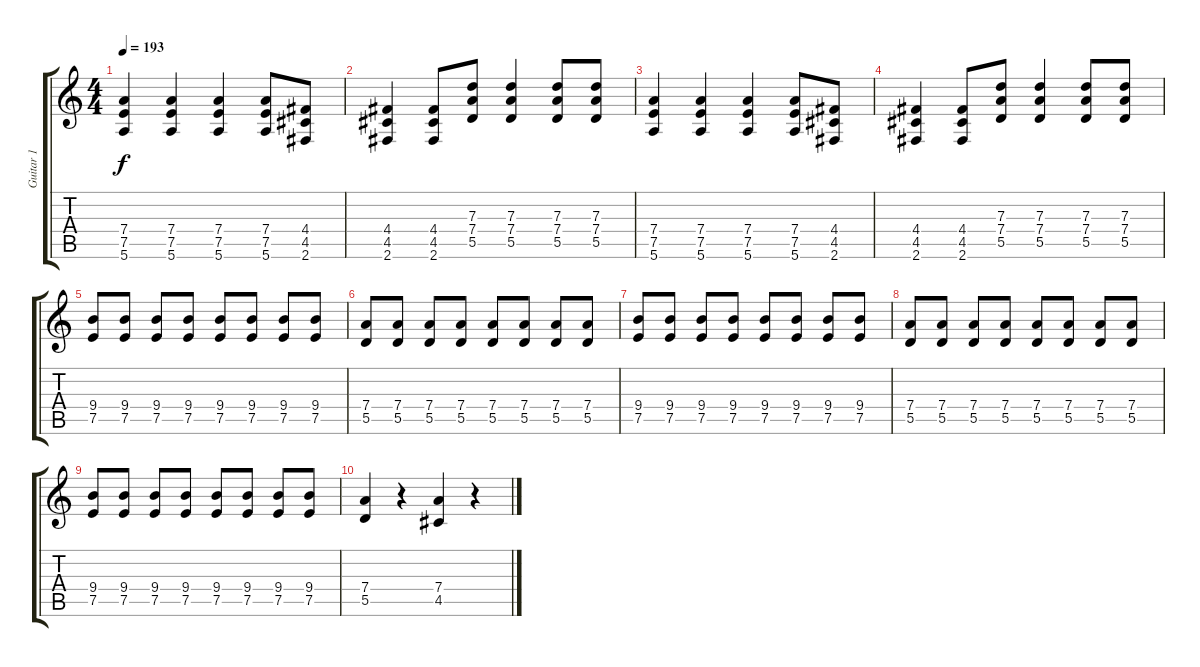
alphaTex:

\track ("Guitar 1" "Guitar 1") {instrument distortionguitar}
\staff {score tabs}
\tuning (E4 B3 G3 D3 A2 E2) {hide}
\ts (4 4)
\tempo 193
\clef g2
\ks c
(7.4 7.5 5.6).4{dy f} (7.4 7.5 5.6).4 (7.4 7.5 5.6).4 (7.4 7.5 5.6).8 (4.4 4.5 2.6).8 |
(4.4 4.5 2.6).4 (4.4 4.5 2.6).8 (7.3 7.4 5.5).8 (7.3 7.4 5.5).4 (7.3 7.4 5.5).8 (7.3 7.4 5.5).8 |
(7.4 7.5 5.6).4 (7.4 7.5 5.6).4 (7.4 7.5 5.6).4 (7.4 7.5 5.6).8 (4.4 4.5 2.6).8 |
(4.4 4.5 2.6).4 (4.4 4.5 2.6).8 (7.3 7.4 5.5).8 (7.3 7.4 5.5).4 (7.3 7.4 5.5).8 (7.3 7.4 5.5).8 |
(9.4 7.5).8 (9.4 7.5).8 (9.4 7.5).8 (9.4 7.5).8 (9.4 7.5).8 (9.4 7.5).8 (9.4 7.5).8 (9.4 7.5).8 |
(7.4 5.5).8 (7.4 5.5).8 (7.4 5.5).8 (7.4 5.5).8 (7.4 5.5).8 (7.4 5.5).8 (7.4 5.5).8 (7.4 5.5).8 |
(9.4 7.5).8 (9.4 7.5).8 (9.4 7.5).8 (9.4 7.5).8 (9.4 7.5).8 (9.4 7.5).8 (9.4 7.5).8 (9.4 7.5).8 |
(7.4 5.5).8 (7.4 5.5).8 (7.4 5.5).8 (7.4 5.5).8 (7.4 5.5).8 (7.4 5.5).8 (7.4 5.5).8 (7.4 5.5).8 |
(9.4 7.5).8 (9.4 7.5).8 (9.4 7.5).8 (9.4 7.5).8 (9.4 7.5).8 (9.4 7.5).8 (9.4 7.5).8 (9.4 7.5).8 |
(7.4 5.5).4 r.4 (7.4 4.5).4 r.4
